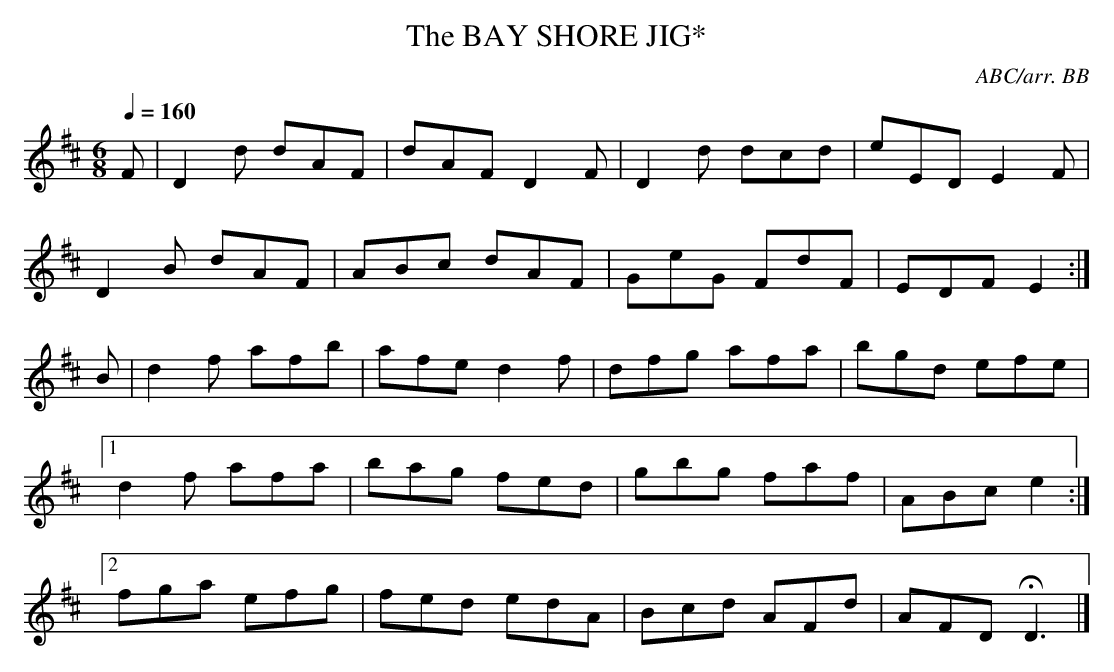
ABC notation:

X:1
T:BAY SHORE JIG*, The
C:ABC/arr. BB
M:6/8
Q:1/4=160
K:D
F|D2d dAF|dAF D2F|D2d dcd|eED E2F|
D2B dAF|ABc dAF|GeG FdF|EDF E2:|
B|d2f afb|afe d2f|dfg afa|bgd efe|
[1 d2f afa|bag fed|gbg faf|ABc e2 :|
[2 fga efg|fed edA|Bcd AFd|AFD HD3|]
